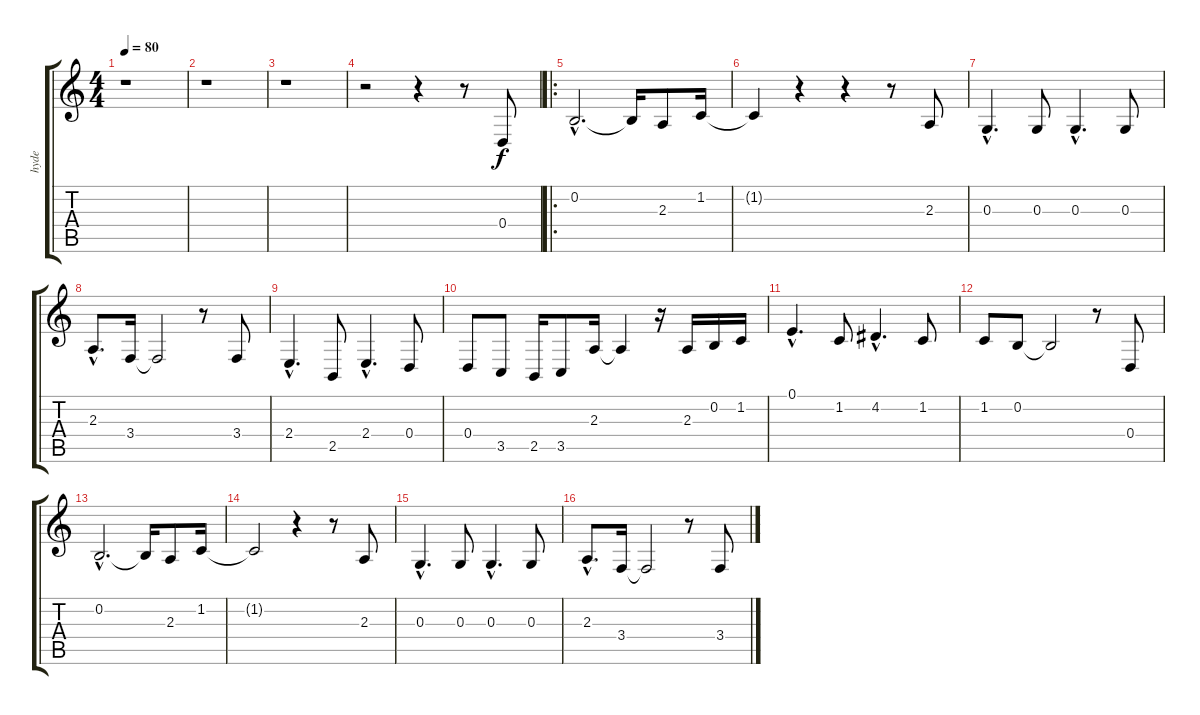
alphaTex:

\track ("hyde" "hyde") {instrument flute}
\staff {score tabs}
\tuning (E4 B3 G3 D3 A2 E2) {hide}
\ts (4 4)
\tempo 80
\clef g2
\ks c
r.1{dy f instrument flute} |
r.1 |
r.1 |
r.2 r.4 r.8 0.4.8 |
\ro
0.2{hac}.2{d} 0.2{t}.16 2.3.8 1.2.16 |
1.2{t}.4 r.4 r.4 r.8 2.3.8 |
0.3{hac}.4{d} 0.3.8 0.3{hac}.4{d} 0.3.8 |
2.3{hac}.8{d} 3.4.16 3.4{t}.2 r.8 3.4.8 |
2.4{hac}.4{d} 2.5.8 2.4{hac}.4{d} 0.4.8 |
0.4.8 3.5.8 2.5.16 3.5.8 2.3.16 2.3{t}.4 r.16 2.3.16 0.2.16 1.2.16 |
0.1{hac}.4{d} 1.2.8 4.2{hac}.4{d} 1.2.8 |
1.2.8 0.2.8 0.2{t}.2 r.8 0.4.8 |
0.2{hac}.2{d} 0.2{t}.16 2.3.8 1.2.16 |
1.2{t}.2 r.4 r.8 2.3.8 |
0.3{hac}.4{d} 0.3.8 0.3{hac}.4{d} 0.3.8 |
2.3{hac}.8{d} 3.4.16 3.4{t}.2 r.8 3.4.8
